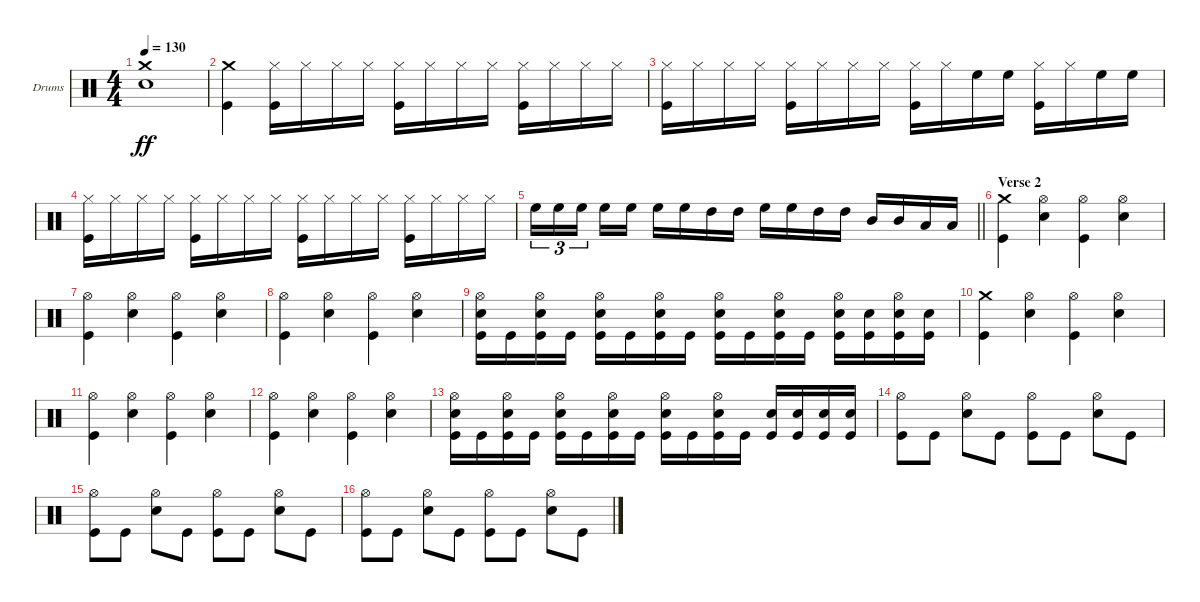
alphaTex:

\bracketExtendMode groupsimilarinstruments
\firstSystemTrackNameOrientation horizontal
\otherSystemsTrackNameOrientation horizontal
\track ("Drums (Mike)" "Drums") {instrument percussion}
\staff {score}
\articulation defaults
\ts (4 4)
\tempo 130
\clef neutral
\ks c
("Snare (hit) 2" "Crash medium (hit)").1{dy ff} |
("Crash medium (hit)" "Kick (hit)").4 ("Kick (hit)" "Hi-Hat (closed)").16 "Hi-Hat (closed)".16 "Hi-Hat (closed)".16 "Hi-Hat (closed)".16 ("Kick (hit)" "Hi-Hat (closed)").16 "Hi-Hat (closed)".16 "Hi-Hat (closed)".16 "Hi-Hat (closed)".16 ("Kick (hit)" "Hi-Hat (closed)").16 "Hi-Hat (closed)".16 "Hi-Hat (closed)".16 "Hi-Hat (closed)".16 |
("Kick (hit)" "Hi-Hat (closed)").16 "Hi-Hat (closed)".16 "Hi-Hat (closed)".16 "Hi-Hat (closed)".16 ("Kick (hit)" "Hi-Hat (closed)").16 "Hi-Hat (closed)".16 "Hi-Hat (closed)".16 "Hi-Hat (closed)".16 ("Kick (hit)" "Hi-Hat (closed)").16 "Hi-Hat (closed)".16 "High Floor Tom (hit)".16 "High Floor Tom (hit)".16 ("Kick (hit)" "Hi-Hat (closed)").16 "Hi-Hat (closed)".16 "High Floor Tom (hit)".16 "High Floor Tom (hit)".16 |
("Kick (hit)" "Hi-Hat (closed)").16 "Hi-Hat (closed)".16 "Hi-Hat (closed)".16 "Hi-Hat (closed)".16 ("Kick (hit)" "Hi-Hat (closed)").16 "Hi-Hat (closed)".16 "Hi-Hat (closed)".16 "Hi-Hat (closed)".16 ("Kick (hit)" "Hi-Hat (closed)").16 "Hi-Hat (closed)".16 "Hi-Hat (closed)".16 "Hi-Hat (closed)".16 ("Kick (hit)" "Hi-Hat (closed)").16 "Hi-Hat (closed)".16 "Hi-Hat (closed)".16 "Hi-Hat (closed)".16 |
\barLineRight lightlight "High Floor Tom (hit)".16{tu (3 2)} "High Floor Tom (hit)".16{tu (3 2)} "High Floor Tom (hit)".16{tu (3 2)} "High Floor Tom (hit)".16 "High Floor Tom (hit)".16 "High Floor Tom (hit)".16 "High Floor Tom (hit)".16 "High Tom (hit)".16 "High Tom (hit)".16 "High Floor Tom (hit)".16 "High Floor Tom (hit)".16 "High Tom (hit)".16 "High Tom (hit)".16 "Mid Tom (hit)".16 "Mid Tom (hit)".16 "Low Tom (hit)".16 "Low Tom (hit)".16
|
\section ("" "Verse 2")
("Crash medium (hit)" "Kick (hit)").4 ("Snare (hit) 2" "Hi-Hat (open)").4 ("Hi-Hat (open)" "Kick (hit)").4 ("Snare (hit) 2" "Hi-Hat (open)").4 |
("Hi-Hat (open)" "Kick (hit)").4 ("Snare (hit) 2" "Hi-Hat (open)").4 ("Kick (hit)" "Hi-Hat (open)").4 ("Hi-Hat (open)" "Snare (hit) 2").4 |
("Kick (hit)" "Hi-Hat (open)").4 ("Hi-Hat (open)" "Snare (hit) 2").4 ("Kick (hit)" "Hi-Hat (open)").4 ("Hi-Hat (open)" "Snare (hit) 2").4 |
("Hi-Hat (open)" "Snare (hit) 2" "Kick (hit)").16 "Kick (hit)".16 ("Hi-Hat (open)" "Snare (hit) 2" "Kick (hit)").16 "Kick (hit)".16 ("Hi-Hat (open)" "Snare (hit) 2" "Kick (hit)").16 "Kick (hit)".16 ("Hi-Hat (open)" "Snare (hit) 2" "Kick (hit)").16 "Kick (hit)".16 ("Hi-Hat (open)" "Snare (hit) 2" "Kick (hit)").16 "Kick (hit)".16 ("Hi-Hat (open)" "Snare (hit) 2" "Kick (hit)").16 "Kick (hit)".16 ("Hi-Hat (open)" "Snare (hit) 2" "Kick (hit)").16 ("Snare (hit) 2" "Kick (hit)").16 ("Hi-Hat (open)" "Snare (hit) 2" "Kick (hit)").16 ("Snare (hit) 2" "Kick (hit)").16 |
("Crash medium (hit)" "Kick (hit)").4 ("Snare (hit) 2" "Hi-Hat (open)").4 ("Hi-Hat (open)" "Kick (hit)").4 ("Snare (hit) 2" "Hi-Hat (open)").4 |
("Hi-Hat (open)" "Kick (hit)").4 ("Snare (hit) 2" "Hi-Hat (open)").4 ("Kick (hit)" "Hi-Hat (open)").4 ("Hi-Hat (open)" "Snare (hit) 2").4 |
("Kick (hit)" "Hi-Hat (open)").4 ("Hi-Hat (open)" "Snare (hit) 2").4 ("Kick (hit)" "Hi-Hat (open)").4 ("Hi-Hat (open)" "Snare (hit) 2").4 |
("Hi-Hat (open)" "Snare (hit) 2" "Kick (hit)").16 "Kick (hit)".16 ("Hi-Hat (open)" "Snare (hit) 2" "Kick (hit)").16 "Kick (hit)".16 ("Hi-Hat (open)" "Snare (hit) 2" "Kick (hit)").16 "Kick (hit)".16 ("Hi-Hat (open)" "Snare (hit) 2" "Kick (hit)").16 "Kick (hit)".16 ("Hi-Hat (open)" "Snare (hit) 2" "Kick (hit)").16 "Kick (hit)".16 ("Hi-Hat (open)" "Snare (hit) 2" "Kick (hit)").16 "Kick (hit)".16 ("Snare (hit) 2" "Kick (hit)").16 ("Snare (hit) 2" "Kick (hit)").16 ("Snare (hit) 2" "Kick (hit)").16 ("Snare (hit) 2" "Kick (hit)").16 |
("Hi-Hat (open)" "Kick (hit)").8 "Kick (hit)".8 ("Snare (hit) 2" "Hi-Hat (open)").8 "Kick (hit)".8 ("Kick (hit)" "Hi-Hat (open)").8 "Kick (hit)".8 ("Snare (hit) 2" "Hi-Hat (open)").8 "Kick (hit)".8 |
("Kick (hit)" "Hi-Hat (open)").8 "Kick (hit)".8 ("Snare (hit) 2" "Hi-Hat (open)").8 "Kick (hit)".8 ("Kick (hit)" "Hi-Hat (open)").8 "Kick (hit)".8 ("Snare (hit) 2" "Hi-Hat (open)").8 "Kick (hit)".8 |
("Hi-Hat (open)" "Kick (hit)").8 "Kick (hit)".8 ("Snare (hit) 2" "Hi-Hat (open)").8 "Kick (hit)".8 ("Kick (hit)" "Hi-Hat (open)").8 "Kick (hit)".8 ("Snare (hit) 2" "Hi-Hat (open)").8 "Kick (hit)".8
